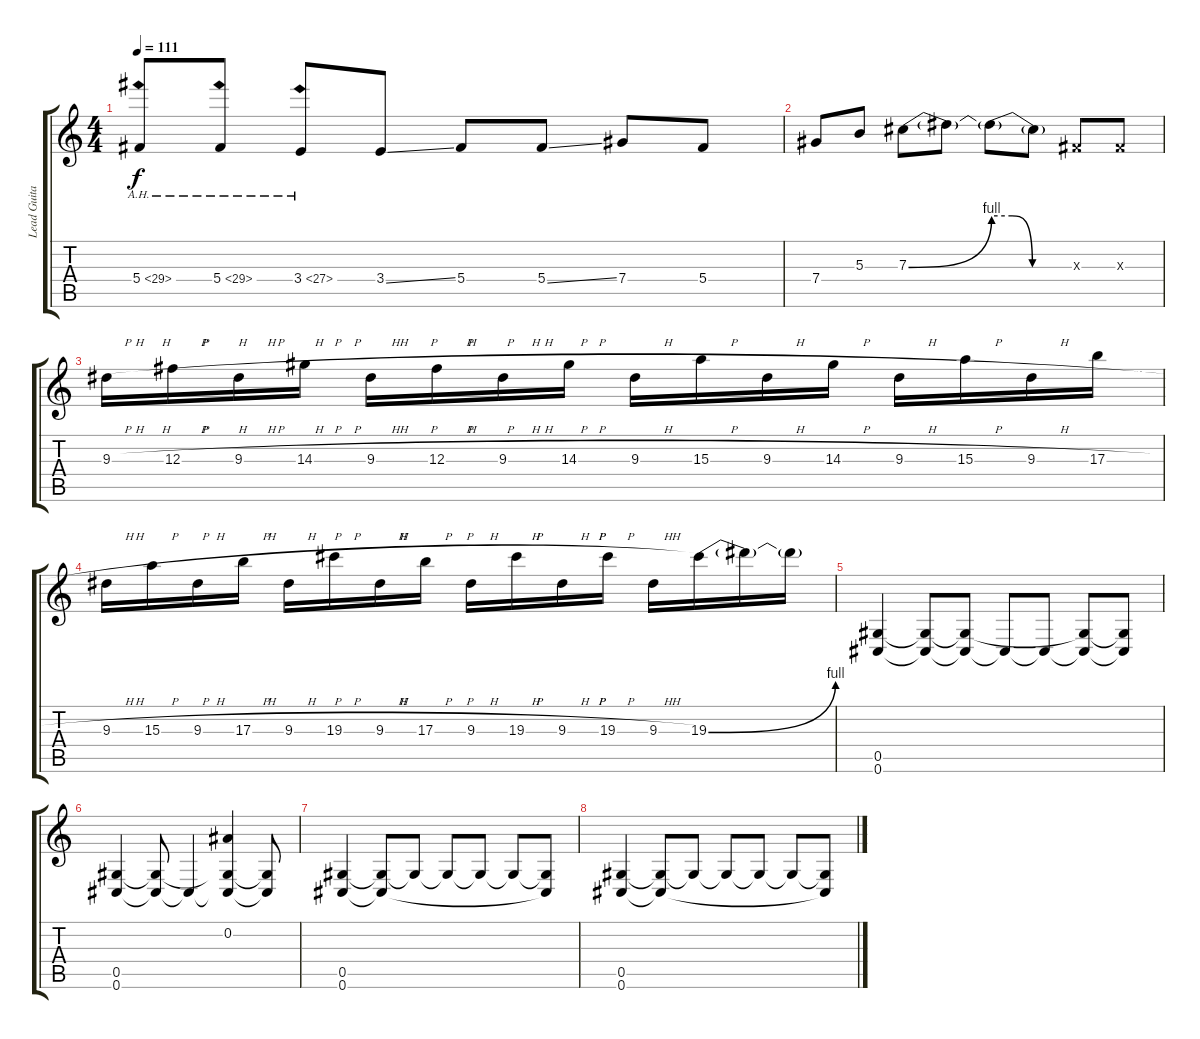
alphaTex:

\track ("Lead Guitar" "Lead Guita") {instrument overdrivenguitar}
\staff {score tabs}
\tuning (Eb4 Bb3 Gb3 Db3 Ab2 Db2) {hide}
\ts (4 4)
\tempo 111
\clef g2
\ks c
5.4{ah 24}.8{dy f} 5.4{ah 24}.8 3.4{ah 24}.8 3.4{ss}.8 5.4.8 5.4{ss}.8 7.4.8 5.4.8 |
7.4.8 5.3.8 7.3{be (bend 0 0 60 4)}.8 7.3{t}.8 7.3{be (custom 0 4 15 4 30 0 60 0) t}.8 7.3{t}.8 0.3{x}.8 0.3{x}.8 |
9.3{h}.16 12.3{h}.16 9.3{h}.16 14.3{h}.16 9.3{h}.16 12.3{h}.16 9.3{h}.16 14.3{h}.16 9.3{h}.16 15.3{h}.16 9.3{h}.16 14.3{h}.16 9.3{h}.16 15.3{h}.16 9.3{h}.16 17.3{h}.16 |
9.3{h}.16 15.3{h}.16 9.3{h}.16 17.3{h}.16 9.3{h}.16 19.3{h}.16 9.3{h}.16 17.3{h}.16 9.3{h}.16 19.3{h}.16 9.3{h}.16 19.3{h}.16 9.3{h}.16 19.3{be (bend 0 0 60 4)}.16 19.3{t}.16 19.3{t}.16 |
(0.5 0.6).4 (0.5{t} 0.6{t}).8 (0.5{t} 0.6{t}).8 0.6{t}.8 0.6{t}.8 (0.5{t} 0.6{t}).8 (0.5{t} 0.6{t}).8 |
(0.5 0.6).4 (0.5{t} 0.6{t}).8 0.6{t}.4 (0.2 0.5{t} 0.6{t}).4 (0.5{t} 0.6{t}).8 |
(0.5 0.6).4 (0.5{t} 0.6{t}).8 0.5{t}.8 0.5{t}.8 0.5{t}.8 0.5{t}.8 (0.5{t} 0.6{t}).8 |
(0.5 0.6).4 (0.5{t} 0.6{t}).8 0.5{t}.8 0.5{t}.8 0.5{t}.8 0.5{t}.8 (0.5{t} 0.6{t}).8
